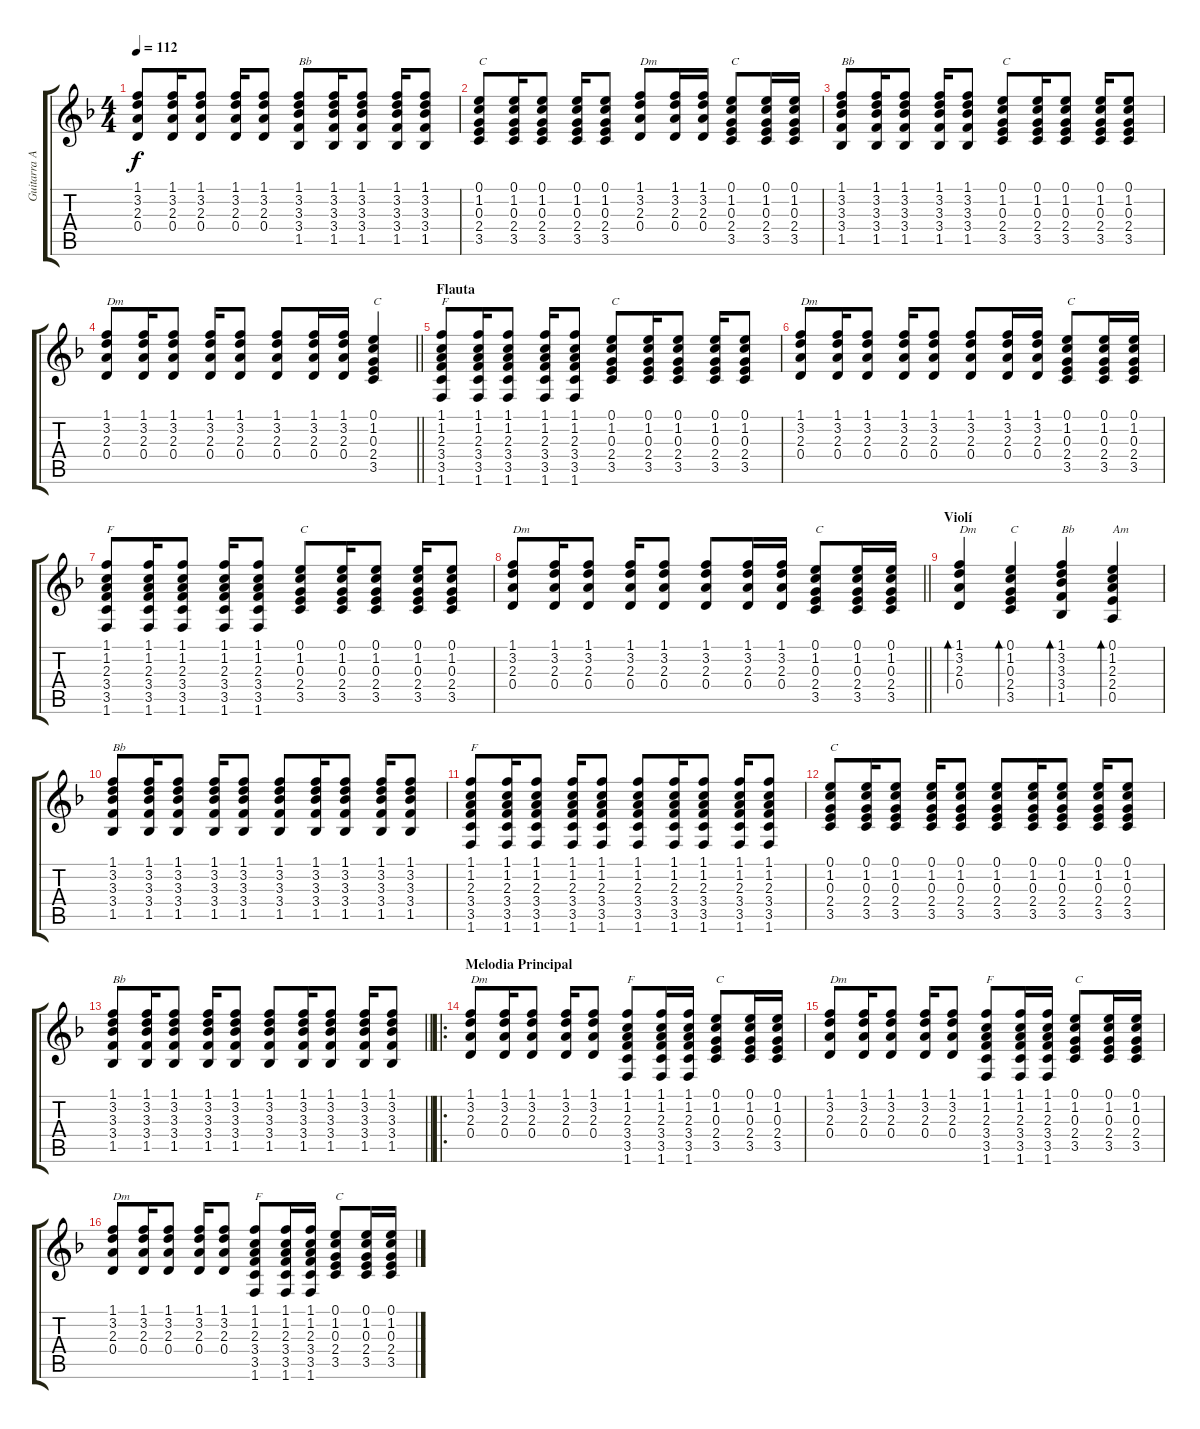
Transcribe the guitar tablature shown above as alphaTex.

\track ("Guitarra Acústica" "Guitarra A") {instrument acousticguitarsteel}
\staff {score tabs}
\tuning (E4 B3 G3 D3 A2 E2) {hide}
\ts (4 4)
\tempo 112
\clef g2
\ks dminor
(1.1 3.2 2.3 0.4).8{dy f} (1.1 3.2 2.3 0.4).16 (1.1 3.2 2.3 0.4).8 (1.1 3.2 2.3 0.4).16 (1.1 3.2 2.3 0.4).8 (1.1 3.2 3.3 3.4 1.5).8{txt "Bb"} (1.1 3.2 3.3 3.4 1.5).16 (1.1 3.2 3.3 3.4 1.5).8 (1.1 3.2 3.3 3.4 1.5).16 (1.1 3.2 3.3 3.4 1.5).8 |
(0.1 1.2 0.3 2.4 3.5).8{txt "C"} (0.1 1.2 0.3 2.4 3.5).16 (0.1 1.2 0.3 2.4 3.5).8 (0.1 1.2 0.3 2.4 3.5).16 (0.1 1.2 0.3 2.4 3.5).8 (1.1 3.2 2.3 0.4).8{txt "Dm"} (1.1 3.2 2.3 0.4).16 (1.1 3.2 2.3 0.4).16 (0.1 1.2 0.3 2.4 3.5).8{txt "C"} (0.1 1.2 0.3 2.4 3.5).16 (0.1 1.2 0.3 2.4 3.5).16 |
(1.1 3.2 3.3 3.4 1.5).8{txt "Bb"} (1.1 3.2 3.3 3.4 1.5).16 (1.1 3.2 3.3 3.4 1.5).8 (1.1 3.2 3.3 3.4 1.5).16 (1.1 3.2 3.3 3.4 1.5).8 (0.1 1.2 0.3 2.4 3.5).8{txt "C"} (0.1 1.2 0.3 2.4 3.5).16 (0.1 1.2 0.3 2.4 3.5).8 (0.1 1.2 0.3 2.4 3.5).16 (0.1 1.2 0.3 2.4 3.5).8 |
\barLineRight lightlight
(1.1 3.2 2.3 0.4).8{txt "Dm"} (1.1 3.2 2.3 0.4).16 (1.1 3.2 2.3 0.4).8 (1.1 3.2 2.3 0.4).16 (1.1 3.2 2.3 0.4).8 (1.1 3.2 2.3 0.4).8 (1.1 3.2 2.3 0.4).16 (1.1 3.2 2.3 0.4).16 (0.1 1.2 0.3 2.4 3.5).4{txt "C"} |
\section ("" "Flauta")
(1.1 1.2 2.3 3.4 3.5 1.6).8{txt "F"} (1.1 1.2 2.3 3.4 3.5 1.6).16 (1.1 1.2 2.3 3.4 3.5 1.6).8 (1.1 1.2 2.3 3.4 3.5 1.6).16 (1.1 1.2 2.3 3.4 3.5 1.6).8 (0.1 1.2 0.3 2.4 3.5).8{txt "C"} (0.1 1.2 0.3 2.4 3.5).16 (0.1 1.2 0.3 2.4 3.5).8 (0.1 1.2 0.3 2.4 3.5).16 (0.1 1.2 0.3 2.4 3.5).8 |
(1.1 3.2 2.3 0.4).8{txt "Dm"} (1.1 3.2 2.3 0.4).16 (1.1 3.2 2.3 0.4).8 (1.1 3.2 2.3 0.4).16 (1.1 3.2 2.3 0.4).8 (1.1 3.2 2.3 0.4).8 (1.1 3.2 2.3 0.4).16 (1.1 3.2 2.3 0.4).16 (0.1 1.2 0.3 2.4 3.5).8{txt "C"} (0.1 1.2 0.3 2.4 3.5).16 (0.1 1.2 0.3 2.4 3.5).16 |
(1.1 1.2 2.3 3.4 3.5 1.6).8{txt "F"} (1.1 1.2 2.3 3.4 3.5 1.6).16 (1.1 1.2 2.3 3.4 3.5 1.6).8 (1.1 1.2 2.3 3.4 3.5 1.6).16 (1.1 1.2 2.3 3.4 3.5 1.6).8 (0.1 1.2 0.3 2.4 3.5).8{txt "C"} (0.1 1.2 0.3 2.4 3.5).16 (0.1 1.2 0.3 2.4 3.5).8 (0.1 1.2 0.3 2.4 3.5).16 (0.1 1.2 0.3 2.4 3.5).8 |
\barLineRight lightlight
(1.1 3.2 2.3 0.4).8{txt "Dm"} (1.1 3.2 2.3 0.4).16 (1.1 3.2 2.3 0.4).8 (1.1 3.2 2.3 0.4).16 (1.1 3.2 2.3 0.4).8 (1.1 3.2 2.3 0.4).8 (1.1 3.2 2.3 0.4).16 (1.1 3.2 2.3 0.4).16 (0.1 1.2 0.3 2.4 3.5).8{txt "C"} (0.1 1.2 0.3 2.4 3.5).16 (0.1 1.2 0.3 2.4 3.5).16 |
\section ("" "Violí")
(1.1 3.2 2.3 0.4).4{bd 120 txt "Dm"} (0.1 1.2 0.3 2.4 3.5).4{bd 120 txt "C"} (1.1 3.2 3.3 3.4 1.5).4{bd 120 txt "Bb"} (0.1 1.2 2.3 2.4 0.5).4{bd 120 txt "Am"} |
(1.1 3.2 3.3 3.4 1.5).8{txt "Bb"} (1.1 3.2 3.3 3.4 1.5).16 (1.1 3.2 3.3 3.4 1.5).8 (1.1 3.2 3.3 3.4 1.5).16 (1.1 3.2 3.3 3.4 1.5).8 (1.1 3.2 3.3 3.4 1.5).8 (1.1 3.2 3.3 3.4 1.5).16 (1.1 3.2 3.3 3.4 1.5).8 (1.1 3.2 3.3 3.4 1.5).16 (1.1 3.2 3.3 3.4 1.5).8 |
(1.1 1.2 2.3 3.4 3.5 1.6).8{txt "F"} (1.1 1.2 2.3 3.4 3.5 1.6).16 (1.1 1.2 2.3 3.4 3.5 1.6).8 (1.1 1.2 2.3 3.4 3.5 1.6).16 (1.1 1.2 2.3 3.4 3.5 1.6).8 (1.1 1.2 2.3 3.4 3.5 1.6).8 (1.1 1.2 2.3 3.4 3.5 1.6).16 (1.1 1.2 2.3 3.4 3.5 1.6).8 (1.1 1.2 2.3 3.4 3.5 1.6).16 (1.1 1.2 2.3 3.4 3.5 1.6).8 |
(0.1 1.2 0.3 2.4 3.5).8{txt "C"} (0.1 1.2 0.3 2.4 3.5).16 (0.1 1.2 0.3 2.4 3.5).8 (0.1 1.2 0.3 2.4 3.5).16 (0.1 1.2 0.3 2.4 3.5).8 (0.1 1.2 0.3 2.4 3.5).8 (0.1 1.2 0.3 2.4 3.5).16 (0.1 1.2 0.3 2.4 3.5).8 (0.1 1.2 0.3 2.4 3.5).16 (0.1 1.2 0.3 2.4 3.5).8 |
\barLineRight lightlight
(1.1 3.2 3.3 3.4 1.5).8{txt "Bb"} (1.1 3.2 3.3 3.4 1.5).16 (1.1 3.2 3.3 3.4 1.5).8 (1.1 3.2 3.3 3.4 1.5).16 (1.1 3.2 3.3 3.4 1.5).8 (1.1 3.2 3.3 3.4 1.5).8 (1.1 3.2 3.3 3.4 1.5).16 (1.1 3.2 3.3 3.4 1.5).8 (1.1 3.2 3.3 3.4 1.5).16 (1.1 3.2 3.3 3.4 1.5).8 |
\ro
\section ("" "Melodia Principal")
(1.1 3.2 2.3 0.4).8{txt "Dm"} (1.1 3.2 2.3 0.4).16 (1.1 3.2 2.3 0.4).8 (1.1 3.2 2.3 0.4).16 (1.1 3.2 2.3 0.4).8 (1.1 1.2 2.3 3.4 3.5 1.6).8{txt "F"} (1.1 1.2 2.3 3.4 3.5 1.6).16 (1.1 1.2 2.3 3.4 3.5 1.6).16 (0.1 1.2 0.3 2.4 3.5).8{txt "C"} (0.1 1.2 0.3 2.4 3.5).16 (0.1 1.2 0.3 2.4 3.5).16 |
(1.1 3.2 2.3 0.4).8{txt "Dm"} (1.1 3.2 2.3 0.4).16 (1.1 3.2 2.3 0.4).8 (1.1 3.2 2.3 0.4).16 (1.1 3.2 2.3 0.4).8 (1.1 1.2 2.3 3.4 3.5 1.6).8{txt "F"} (1.1 1.2 2.3 3.4 3.5 1.6).16 (1.1 1.2 2.3 3.4 3.5 1.6).16 (0.1 1.2 0.3 2.4 3.5).8{txt "C"} (0.1 1.2 0.3 2.4 3.5).16 (0.1 1.2 0.3 2.4 3.5).16 |
(1.1 3.2 2.3 0.4).8{txt "Dm"} (1.1 3.2 2.3 0.4).16 (1.1 3.2 2.3 0.4).8 (1.1 3.2 2.3 0.4).16 (1.1 3.2 2.3 0.4).8 (1.1 1.2 2.3 3.4 3.5 1.6).8{txt "F"} (1.1 1.2 2.3 3.4 3.5 1.6).16 (1.1 1.2 2.3 3.4 3.5 1.6).16 (0.1 1.2 0.3 2.4 3.5).8{txt "C"} (0.1 1.2 0.3 2.4 3.5).16 (0.1 1.2 0.3 2.4 3.5).16
